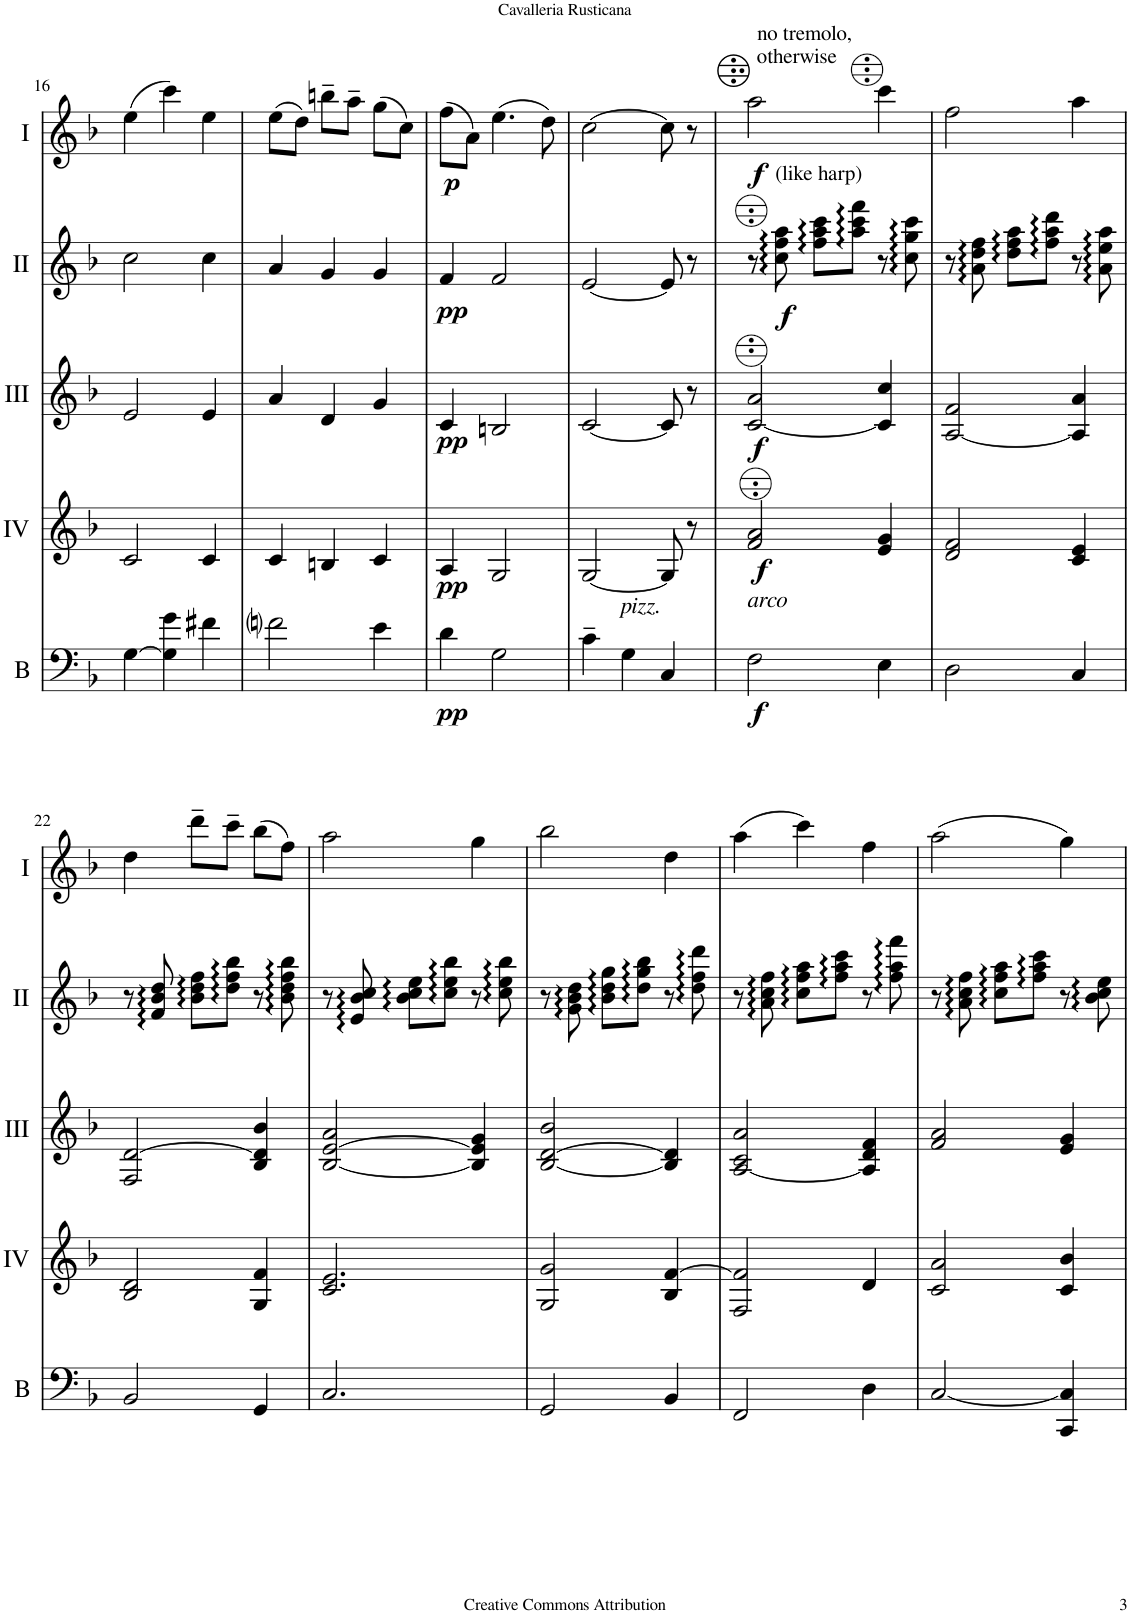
**kern	**dynam	**kern	**dynam	**kern	**dynam	**kern	**dynam	**kern	**dynam
*part5	*part5	*part4	*part4	*part3	*part3	*part2	*part2	*part1	*part1
*staff5	*staff5	*staff4	*staff4	*staff3	*staff3	*staff2	*staff2	*staff1	*staff1
*I"Bass	*	*I"Acc. 4	*	*I"Acc. 3	*	*I"Acc. 2	*	*I"Acc. 1	*
*I'B	*	*	*	*	*	*	*	*	*
!!LO:PB:g=z
*clefF4	*	*clefG2	*	*clefG2	*	*clefG2	*	*clefG2	*
*Trd7c12	*	*	*	*	*	*	*	*Trd7c12	*
*k[b-]	*	*k[b-]	*	*k[b-]	*	*k[b-]	*	*k[b-]	*
*M3/4	*	*M3/4	*	*M3/4	*	*M3/4	*	*M3/4	*
=16	=16	=16	=16	=16	=16	=16	=16	=16	=16
[4G\	.	2c/	.	2e/	.	2cc\	.	(4eee\	.
4G\] 4g\	.	.	.	.	.	.	.	4cccc\)	.
4f#X\	.	4c/	.	4e/	.	4cc\	.	4eee\	.
=17	=17	=17	=17	=17	=17	=17	=17	=17	=17
2fni\	.	4c/	.	4a/	.	4a/	.	(8eee\L	.
.	.	.	.	.	.	.	.	8ddd\J)	.
.	.	4Bn/	.	4d/	.	4g/	.	8bbbn~\L	.
.	.	.	.	.	.	.	.	8aaa~\J	.
4e\	.	4c/	.	4g/	.	4g/	.	(8ggg\L	.
.	.	.	.	.	.	.	.	8ccc\J)	.
=18	=18	=18	=18	=18	=18	=18	=18	=18	=18
!	!LO:DY:b	!	!LO:DY:b	!	!LO:DY:b	!	!LO:DY:b	!	!LO:DY:b
4d\	pp	4A/	pp	4c/	pp	4f/	pp	(8fff\L	p
.	.	.	.	.	.	.	.	8aa\J)	.
2G\	.	2G/	.	2Bn/	.	2f/	.	(4.eee\	.
.	.	.	.	.	.	.	.	8ddd\)	.
=19	=19	=19	=19	=19	=19	=19	=19	=19	=19
4c~\	.	[2G/	.	[2c/	.	[2e/	.	[2ccc\	.
!LO:TX:a:i:t=pizz.	!	!	!	!	!	!	!	!	!
4G\	.	.	.	.	.	.	.	.	.
4C/	.	8G/]	.	8c/]	.	8e/]	.	8ccc\]	.
.	.	8r	.	8r	.	8r	.	8r	.
=20	=20	=20	=20	=20	=20	=20	=20	=20	=20
!	!	!	!	!	!	!	!	!LO:TX:a:t=no tremolo,	!
!	!	!	!	!	!	!	!	!LO:TX:a:t=otherwise	!
!LO:TX:a:i:t=arco	!	!	!	!	!	!	!	!	!
!	!LO:DY:b	!	!LO:DY:b	!	!LO:DY:b	!	!	!	!LO:DY:b
2F\	f	2F/ 2A/	f	[2c/ 2a/	f	8r	.	2aa\	f
!	!	!	!	!	!	!LO:TX:a:t=(like harp)	!	!	!
!	!	!	!	!	!	!	!LO:DY:b	!	!
.	.	.	.	.	.	8c\ 8f\ 8a\	f	.	.
.	.	.	.	.	.	8f\ 8a\ 8cc\L	.	.	.
.	.	.	.	.	.	8a\ 8cc\ 8ff\J	.	.	.
4E\	.	4E/ 4G/	.	4c/] 4cc/	.	8r	.	4ccc\	.
.	.	.	.	.	.	8c\ 8g\ 8cc\	.	.	.
=21	=21	=21	=21	=21	=21	=21	=21	=21	=21
2D\	.	2D/ 2F/	.	[2A/ 2f/	.	8r	.	2ff\	.
.	.	.	.	.	.	8A\ 8d\ 8f\	.	.	.
.	.	.	.	.	.	8d\ 8f\ 8a\L	.	.	.
.	.	.	.	.	.	8f\ 8a\ 8dd\J	.	.	.
4C/	.	4C/ 4E/	.	4A/] 4a/	.	8r	.	4aa\	.
.	.	.	.	.	.	8A\ 8e\ 8a\	.	.	.
!!LO:LB:g=z
=22	=22	=22	=22	=22	=22	=22	=22	=22	=22
2BB-/	.	2BB-/ 2D/	.	2F/ [2d/	.	8r	.	4dd\	.
.	.	.	.	.	.	8F/ 8B-/ 8d/	.	.	.
.	.	.	.	.	.	8B-\ 8d\ 8f\L	.	8ddd~\L	.
.	.	.	.	.	.	8d\ 8f\ 8b-\J	.	8ccc~\J	.
4GG/	.	4GG/ 4F/	.	4B-/ 4d/] 4b-/	.	8r	.	(8bb-\L	.
.	.	.	.	.	.	8B-\ 8d\ 8f\ 8b-\	.	8ff\J)	.
=23	=23	=23	=23	=23	=23	=23	=23	=23	=23
2.C/	.	2.C/ 2.E/	.	[2B-/ [2e/ 2a/	.	8r	.	2aa\	.
.	.	.	.	.	.	8E/ 8B-/ 8c/	.	.	.
.	.	.	.	.	.	8B-\ 8c\ 8e\L	.	.	.
.	.	.	.	.	.	8c\ 8e\ 8b-\J	.	.	.
.	.	.	.	4B-/] 4e/] 4g/	.	8r	.	4gg\	.
.	.	.	.	.	.	8c\ 8e\ 8b-\	.	.	.
=24	=24	=24	=24	=24	=24	=24	=24	=24	=24
2GG/	.	2GG/ 2G/	.	[2B-/ [2d/ 2b-/	.	8r	.	2bb-\	.
.	.	.	.	.	.	8G\ 8B-\ 8d\	.	.	.
.	.	.	.	.	.	8B-\ 8d\ 8g\L	.	.	.
.	.	.	.	.	.	8d\ 8g\ 8b-\J	.	.	.
4BB-/	.	4BB-/ [4F/	.	4B-/] 4d/]	.	8r	.	4dd\	.
.	.	.	.	.	.	8d\ 8f\ 8dd\	.	.	.
=25	=25	=25	=25	=25	=25	=25	=25	=25	=25
2FF/	.	2FF/ 2F/]	.	[2A/ 2c/ 2a/	.	8r	.	(4aa\	.
.	.	.	.	.	.	8A\ 8c\ 8f\	.	.	.
.	.	.	.	.	.	8c\ 8f\ 8a\L	.	4ccc\)	.
.	.	.	.	.	.	8f\ 8a\ 8cc\J	.	.	.
4D\	.	4D/	.	4A/] 4d/ 4f/	.	8r	.	4ff\	.
.	.	.	.	.	.	8f\ 8a\ 8ff\	.	.	.
=26	=26	=26	=26	=26	=26	=26	=26	=26	=26
[2C/	.	2C/ 2A/	.	2f/ 2a/	.	8r	.	(2aa\	.
.	.	.	.	.	.	8A\ 8c\ 8f\	.	.	.
.	.	.	.	.	.	8c\ 8f\ 8a\L	.	.	.
.	.	.	.	.	.	8f\ 8a\ 8cc\J	.	.	.
4CC/ 4C/]	.	4C/ 4B-/	.	4e/ 4g/	.	8r	.	4gg\)	.
.	.	.	.	.	.	8B-\ 8c\ 8e\	.	.	.
=	=	=	=	=	=	=	=	=	=
*-	*-	*-	*-	*-	*-	*-	*-	*-	*-
